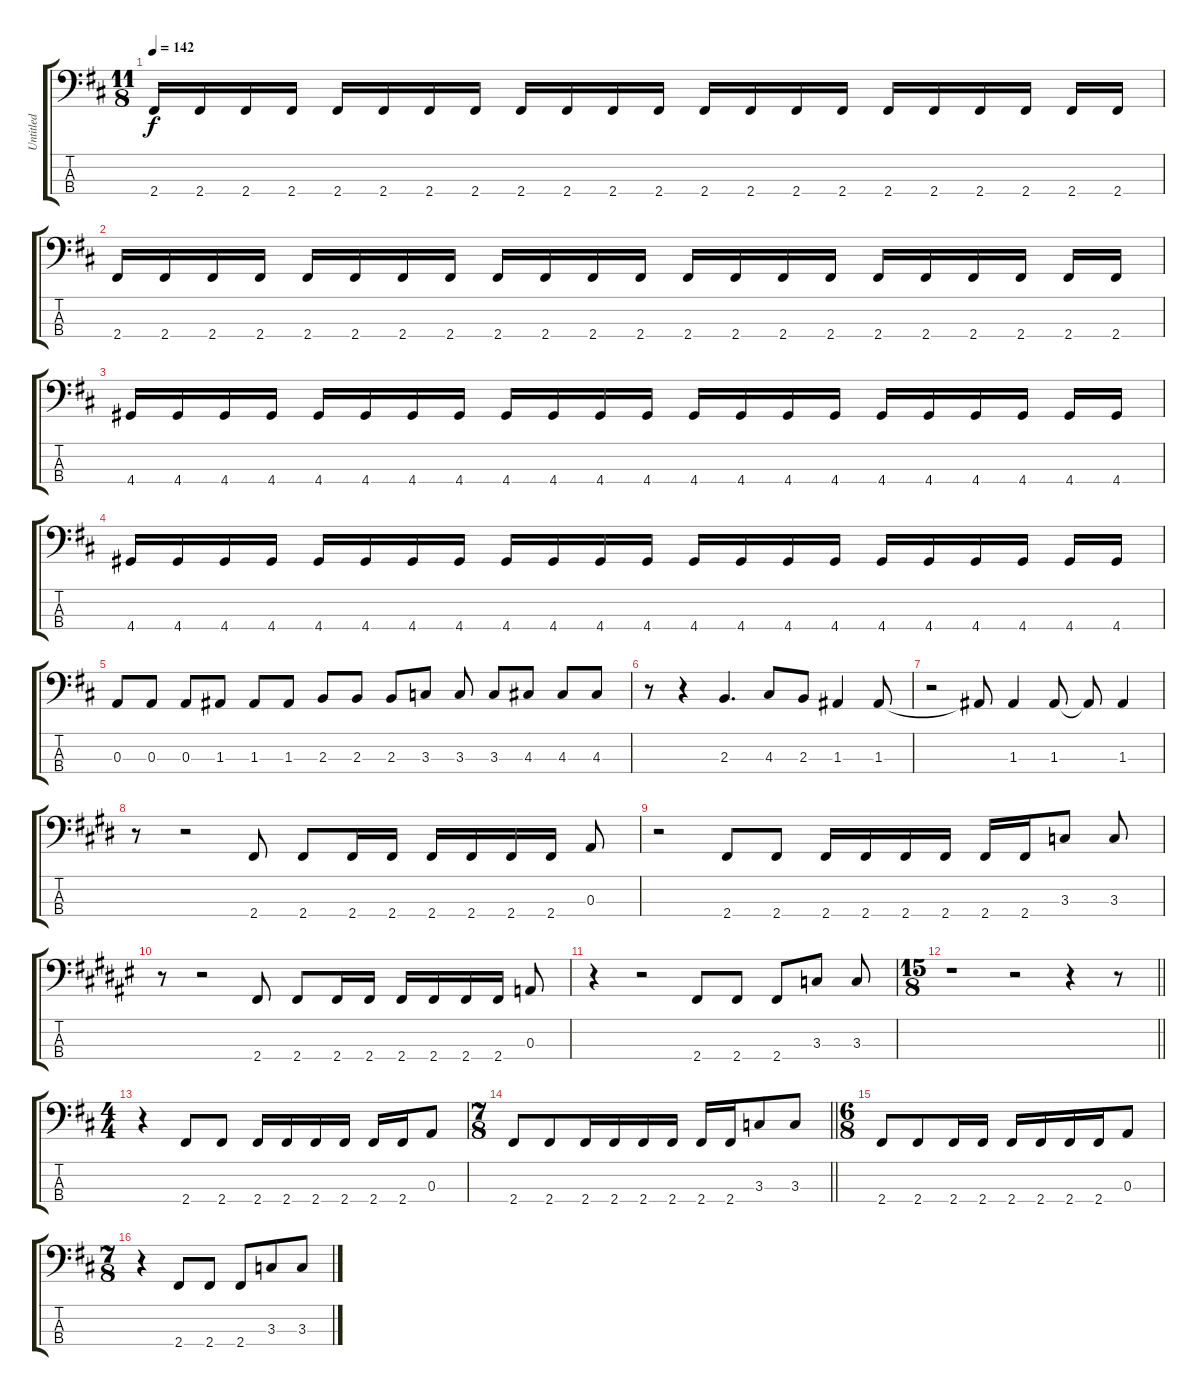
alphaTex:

\track ("Untitled" "Untitled") {instrument electricbassfinger}
\staff {score tabs}
\tuning (G2 D2 A1 E1) {hide}
\ts (11 8)
\tempo 142
\clef f4
\ks d
2.4.16{dy f} 2.4.16 2.4.16 2.4.16 2.4.16 2.4.16 2.4.16 2.4.16 2.4.16 2.4.16 2.4.16 2.4.16 2.4.16 2.4.16 2.4.16 2.4.16 2.4.16 2.4.16 2.4.16 2.4.16 2.4.16 2.4.16 |
2.4.16 2.4.16 2.4.16 2.4.16 2.4.16 2.4.16 2.4.16 2.4.16 2.4.16 2.4.16 2.4.16 2.4.16 2.4.16 2.4.16 2.4.16 2.4.16 2.4.16 2.4.16 2.4.16 2.4.16 2.4.16 2.4.16 |
4.4.16 4.4.16 4.4.16 4.4.16 4.4.16 4.4.16 4.4.16 4.4.16 4.4.16 4.4.16 4.4.16 4.4.16 4.4.16 4.4.16 4.4.16 4.4.16 4.4.16 4.4.16 4.4.16 4.4.16 4.4.16 4.4.16 |
4.4.16 4.4.16 4.4.16 4.4.16 4.4.16 4.4.16 4.4.16 4.4.16 4.4.16 4.4.16 4.4.16 4.4.16 4.4.16 4.4.16 4.4.16 4.4.16 4.4.16 4.4.16 4.4.16 4.4.16 4.4.16 4.4.16 |
0.3.8 0.3.8 0.3.8 1.3.8 1.3.8 1.3.8 2.3.8 2.3.8 2.3.8 3.3.8 3.3.8 3.3.8 4.3.8 4.3.8 4.3.8 |
r.8 r.4 2.3.4{d} 4.3.8 2.3.8 1.3.4 1.3.8 |
r.2 1.3{t}.8 1.3.4 1.3.8 1.3{t}.8 1.3.4 |
\ks e
r.8 r.2 2.4.8 2.4.8 2.4.16 2.4.16 2.4.16 2.4.16 2.4.16 2.4.16 0.3.8 |
\ks c#minor
r.2 2.4.8 2.4.8 2.4.16 2.4.16 2.4.16 2.4.16 2.4.16 2.4.16 3.3.8 3.3.8 |
\ks f#
r.8 r.2 2.4.8 2.4.8 2.4.16 2.4.16 2.4.16 2.4.16 2.4.16 2.4.16 0.3.8 |
\ks d#minor
r.4 r.2 2.4.8 2.4.8 2.4.8 3.3.8 3.3.8 |
\ts (15 8)
\barLineRight lightlight
\ks f#
r.1 r.2 r.4 r.8 |
\ts (4 4)
\ks d
r.4 2.4.8 2.4.8 2.4.16 2.4.16 2.4.16 2.4.16 2.4.16 2.4.16 0.3.8 |
\ts (7 8)
\barLineRight lightlight
2.4.8 2.4.8 2.4.16 2.4.16 2.4.16 2.4.16 2.4.16 2.4.16 3.3.8 3.3.8 |
\ts (6 8)
2.4.8 2.4.8 2.4.16 2.4.16 2.4.16 2.4.16 2.4.16 2.4.16 0.3.8 |
\ts (7 8)
r.4 2.4.8 2.4.8 2.4.8 3.3.8 3.3.8
